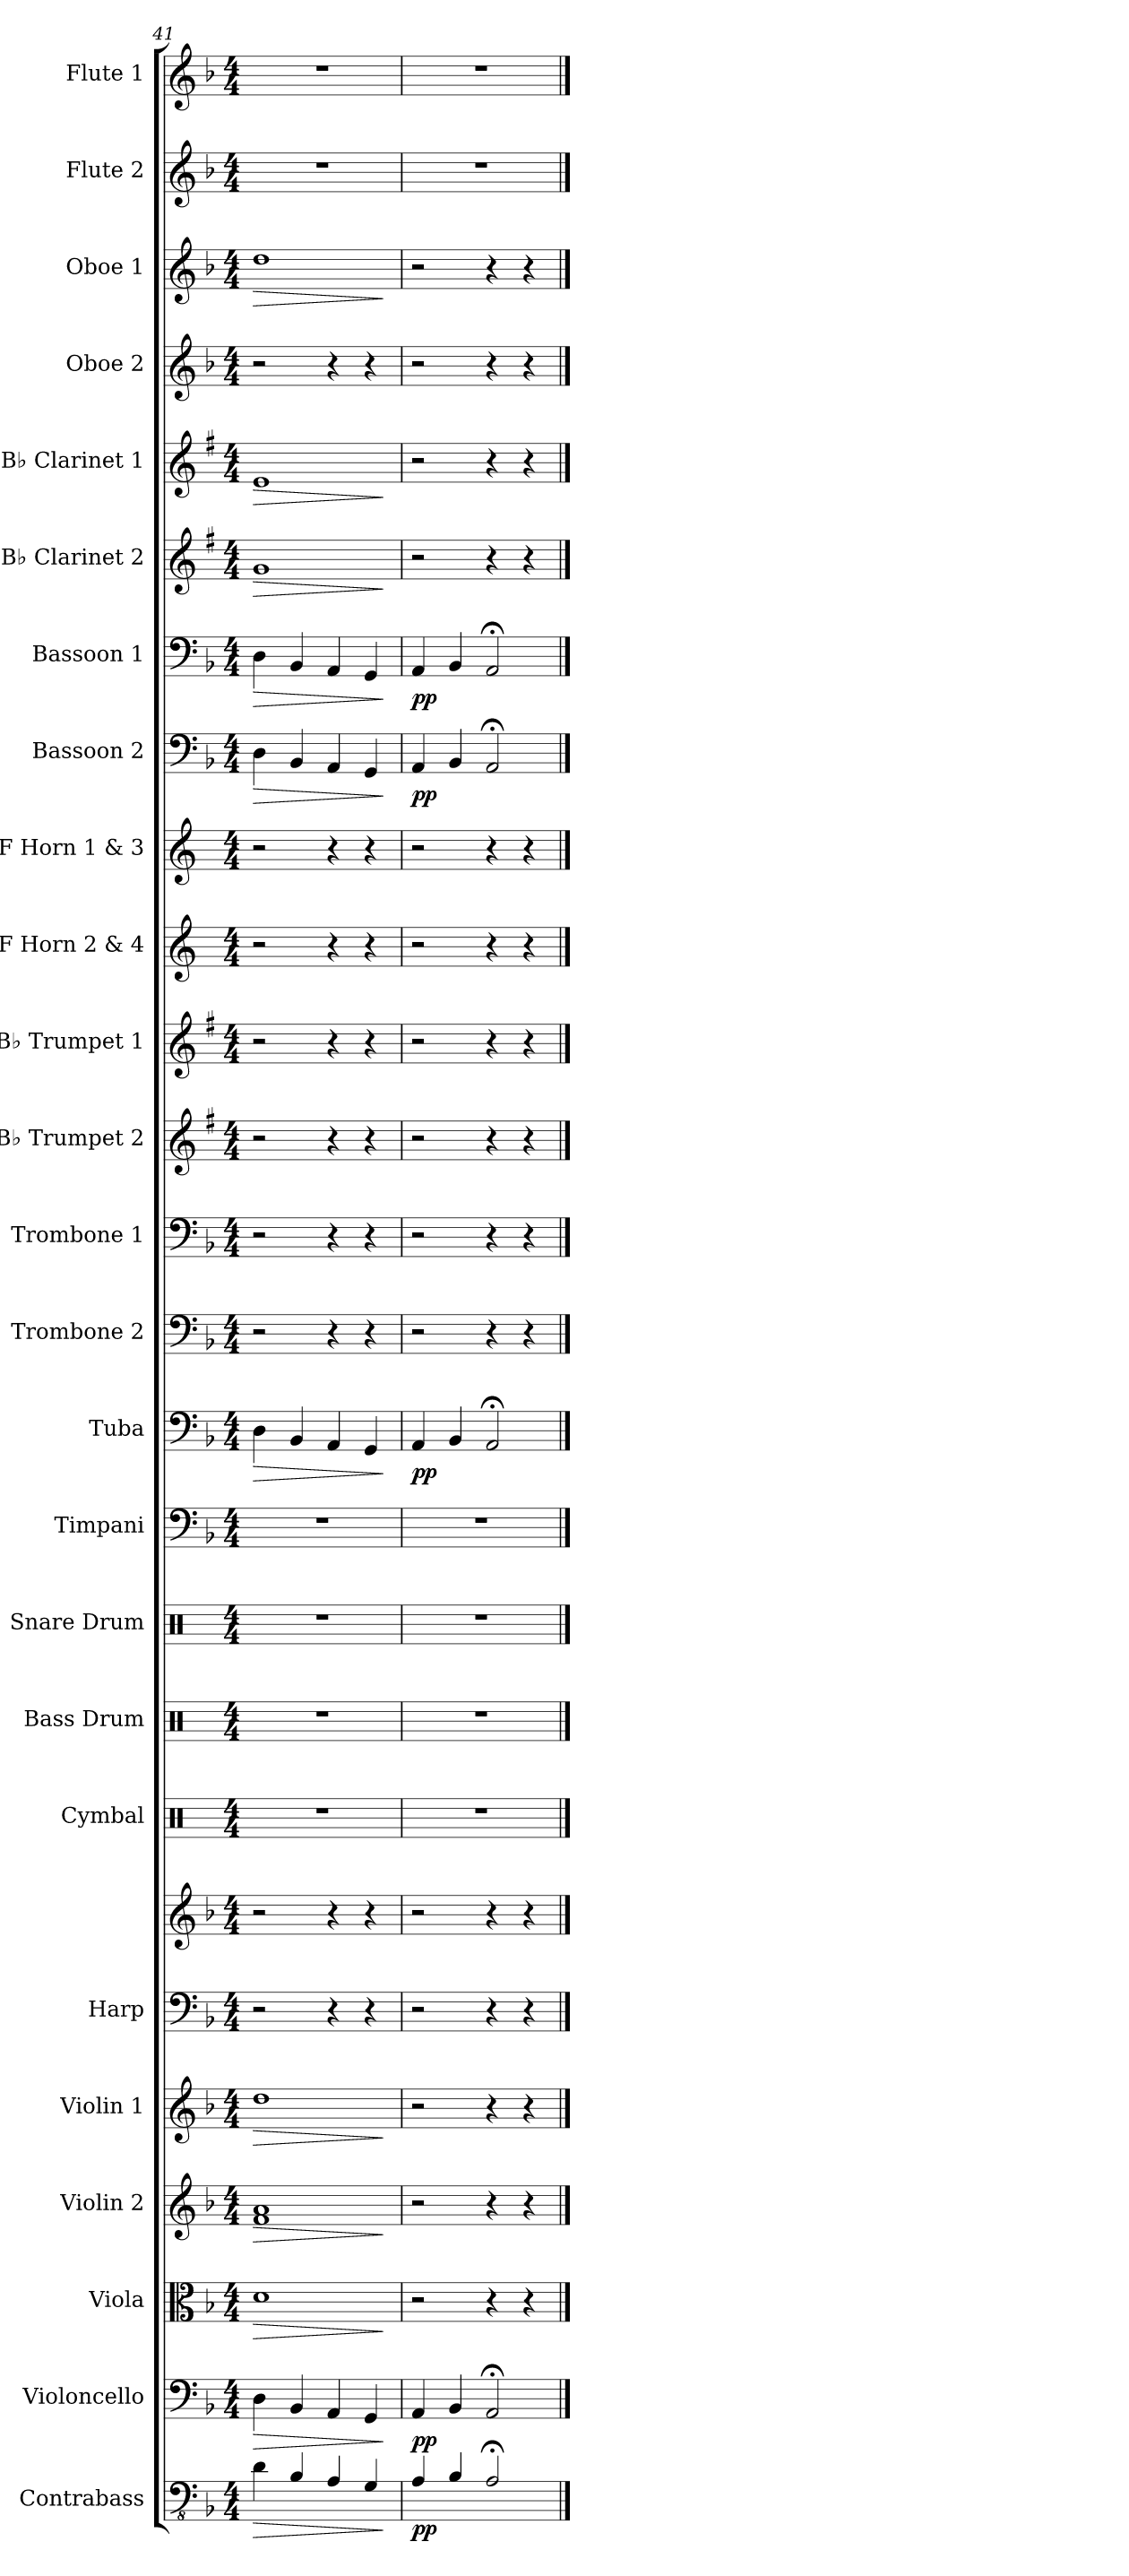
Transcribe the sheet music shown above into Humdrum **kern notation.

**kern	**dynam	**kern	**dynam	**kern	**dynam	**kern	**dynam	**kern	**dynam	**kern	**kern	**kern	**kern	**kern	**kern	**kern	**dynam	**kern	**kern	**kern	**kern	**kern	**kern	**kern	**dynam	**kern	**dynam	**kern	**dynam	**kern	**dynam	**kern	**kern	**dynam	**kern	**kern
*part25	*part25	*part24	*part24	*part23	*part23	*part22	*part22	*part21	*part21	*part20	*part20	*part19	*part18	*part17	*part16	*part15	*part15	*part14	*part13	*part12	*part11	*part10	*part9	*part8	*part8	*part7	*part7	*part6	*part6	*part5	*part5	*part4	*part3	*part3	*part2	*part1
*staff26	*staff26	*staff25	*staff25	*staff24	*staff24	*staff23	*staff23	*staff22	*staff22	*staff21	*staff20	*staff19	*staff18	*staff17	*staff16	*staff15	*staff15	*staff14	*staff13	*staff12	*staff11	*staff10	*staff9	*staff8	*staff8	*staff7	*staff7	*staff6	*staff6	*staff5	*staff5	*staff4	*staff3	*staff3	*staff2	*staff1
*I"Contrabass	*	*I"Violoncello	*	*I"Viola	*	*I"Violin 2	*	*I"Violin 1	*	*I"Harp	*	*I"Cymbal	*I"Bass Drum	*I"Snare Drum	*I"Timpani	*I"Tuba	*	*I"Trombone 2	*I"Trombone 1	*I"B♭ Trumpet 2	*I"B♭ Trumpet 1	*I"F Horn 2 &amp; 4	*I"F Horn 1 &amp; 3	*I"Bassoon 2	*	*I"Bassoon 1	*	*I"B♭ Clarinet 2	*	*I"B♭ Clarinet 1	*	*I"Oboe 2	*I"Oboe 1	*	*I"Flute 2	*I"Flute 1
*I'Cb.	*	*I'Vc.	*	*I'Vla.	*	*I'Vln. 2	*	*I'Vln. 1	*	*I'Hrp.	*	*I'Cym.	*I'B. Dr.	*I'Sn. Dr.	*I'Timp.	*I'Tba.	*	*I'Tbn. 2	*I'Tbn. 1	*I'B♭ Tpt. 2	*I'B♭ Tpt. 1	*I'F Hn. 2 4	*I'F Hn. 1 3	*I'Bsn. 2	*	*I'Bsn. 1	*	*I'B♭ Cl. 2	*	*I'B♭ Cl. 1	*	*I'Ob. 2	*I'Ob. 1	*	*I'Fl. 2	*I'Fl. 1
!!LO:PB:g=z
*clefFv4	*	*clefF4	*	*clefC3	*	*clefG2	*	*clefG2	*	*clefF4	*clefG2	*clefX	*clefX	*clefX	*clefF4	*clefF4	*	*clefF4	*clefF4	*clefG2	*clefG2	*clefG2	*clefG2	*clefF4	*	*clefF4	*	*clefG2	*	*clefG2	*	*clefG2	*clefG2	*	*clefG2	*clefG2
*ITrd7c12	*	*	*	*	*	*	*	*	*	*	*	*	*	*	*	*	*	*	*	*ITrd1c2	*ITrd1c2	*ITrd4c7	*ITrd4c7	*	*	*	*	*ITrd1c2	*	*ITrd1c2	*	*	*	*	*	*
*k[b-]	*	*k[b-]	*	*k[b-]	*	*k[b-]	*	*k[b-]	*	*k[b-]	*k[b-]	*k[]	*k[]	*k[]	*k[b-]	*k[b-]	*	*k[b-]	*k[b-]	*k[b-]	*k[b-]	*k[b-]	*k[b-]	*k[b-]	*	*k[b-]	*	*k[b-]	*	*k[b-]	*	*k[b-]	*k[b-]	*	*k[b-]	*k[b-]
*M4/4	*	*M4/4	*	*M4/4	*	*M4/4	*	*M4/4	*	*M4/4	*M4/4	*M4/4	*M4/4	*M4/4	*M4/4	*M4/4	*	*M4/4	*M4/4	*M4/4	*M4/4	*M4/4	*M4/4	*M4/4	*	*M4/4	*	*M4/4	*	*M4/4	*	*M4/4	*M4/4	*	*M4/4	*M4/4
=41	=41	=41	=41	=41	=41	=41	=41	=41	=41	=41	=41	=41	=41	=41	=41	=41	=41	=41	=41	=41	=41	=41	=41	=41	=41	=41	=41	=41	=41	=41	=41	=41	=41	=41	=41	=41
!	!LO:HP:b	!	!LO:HP:b	!	!LO:HP:b	!	!LO:HP:b	!	!LO:HP:b	!	!	!	!	!	!	!	!LO:HP:b	!	!	!	!	!	!	!	!LO:HP:b	!	!LO:HP:b	!	!LO:HP:b	!	!LO:HP:b	!	!	!LO:HP:b	!	!
4DD\	>	4D\	>	1d	>	1f 1a	>	1dd	>	2r	2r	1r	1r	1r	1r	4D\	>	2r	2r	2r	2r	2r	2r	4D\	>	4D\	>	1f	>	1d	>	2r	1dd	>	1r	1r
4BBB-/	.	4BB-/	.	.	.	.	.	.	.	.	.	.	.	.	.	4BB-/	.	.	.	.	.	.	.	4BB-/	.	4BB-/	.	.	.	.	.	.	.	.	.	.
4AAA/	.	4AA/	.	.	.	.	.	.	.	4r	4r	.	.	.	.	4AA/	.	4r	4r	4r	4r	4r	4r	4AA/	.	4AA/	.	.	.	.	.	4r	.	.	.	.
4GGG/	.	4GG/	.	.	.	.	.	.	.	4r	4r	.	.	.	.	4GG/	.	4r	4r	4r	4r	4r	4r	4GG/	.	4GG/	.	.	.	.	.	4r	.	.	.	.
.	]	.	]	.	]	.	]	.	]	.	.	.	.	.	.	.	]	.	.	.	.	.	.	.	]	.	]	.	]	.	]	.	.	]	.	.
=42	=42	=42	=42	=42	=42	=42	=42	=42	=42	=42	=42	=42	=42	=42	=42	=42	=42	=42	=42	=42	=42	=42	=42	=42	=42	=42	=42	=42	=42	=42	=42	=42	=42	=42	=42	=42
!	!LO:DY:b	!	!LO:DY:b	!	!	!	!	!	!	!	!	!	!	!	!	!	!LO:DY:b	!	!	!	!	!	!	!	!LO:DY:b	!	!LO:DY:b	!	!	!	!	!	!	!	!	!
4AAA/	pp	4AA/	pp	2r	.	2r	.	2r	.	2r	2r	1r	1r	1r	1r	4AA/	pp	2r	2r	2r	2r	2r	2r	4AA/	pp	4AA/	pp	2r	.	2r	.	2r	2r	.	1r	1r
4BBB-/	.	4BB-/	.	.	.	.	.	.	.	.	.	.	.	.	.	4BB-/	.	.	.	.	.	.	.	4BB-/	.	4BB-/	.	.	.	.	.	.	.	.	.	.
2AAA;</	.	2AA;</	.	4r	.	4r	.	4r	.	4r	4r	.	.	.	.	2AA;</	.	4r	4r	4r	4r	4r	4r	2AA;</	.	2AA;</	.	4r	.	4r	.	4r	4r	.	.	.
.	.	.	.	4r	.	4r	.	4r	.	4r	4r	.	.	.	.	.	.	4r	4r	4r	4r	4r	4r	.	.	.	.	4r	.	4r	.	4r	4r	.	.	.
==	==	==	==	==	==	==	==	==	==	==	==	==	==	==	==	==	==	==	==	==	==	==	==	==	==	==	==	==	==	==	==	==	==	==	==	==
*-	*-	*-	*-	*-	*-	*-	*-	*-	*-	*-	*-	*-	*-	*-	*-	*-	*-	*-	*-	*-	*-	*-	*-	*-	*-	*-	*-	*-	*-	*-	*-	*-	*-	*-	*-	*-
